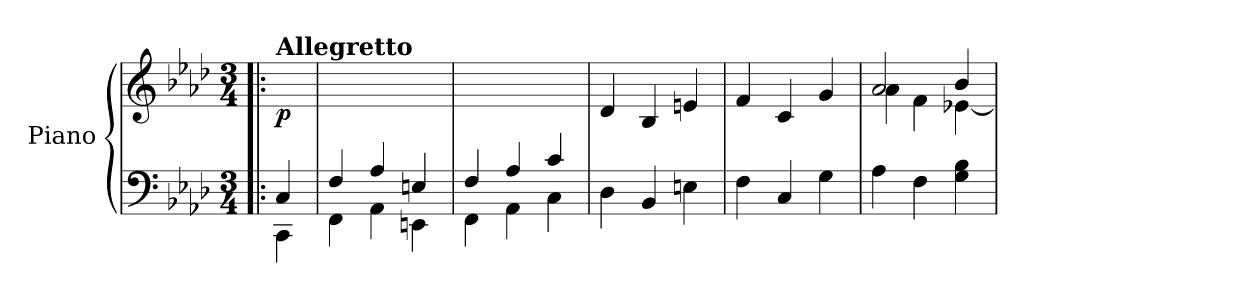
**kern	**kern	**dynam
*part1	*part1	*part1
*staff2	*staff1	*staff1/2
*I"Piano	*	*
*I'Pno	*	*
*clefF4	*clefG2	*
*k[b-e-a-d-]	*k[b-e-a-d-]	*
*A-:	*A-:	*
*M3/4	*M3/4	*
=!|:	=!|:	=!|:
*^	*	*
!	!	!LO:TX:a:B:t=Allegretto	!
!	!	!	!LO:DY:b
4C/	4CC\	4ryy	p
=1	=1	=1	=1
4F/	4FF\	2.ryy	.
4A-/	4AA-\	.	.
4En/	4EEn\	.	.
=2	=2	=2	=2
4F/	4FF\	2.ryy	.
4A-/	4AA-\	.	.
4c/	4C\	.	.
*v	*v	*	*
=3	=3	=3
4D-\	4d-/	.
4BB-/	4B-/	.
4En\	4en/	.
=4	=4	=4
4F\	4f/	.
4C/	4c/	.
4G\	4g/	.
=5	=5	=5
*	*^	*
4A-\	2a-/	4a-\	.
4F\	.	4f\	.
4G\ 4B-\	4b-/	[4e-X\	.
*	*v	*v	*
=	=	=
*-	*-	*-
